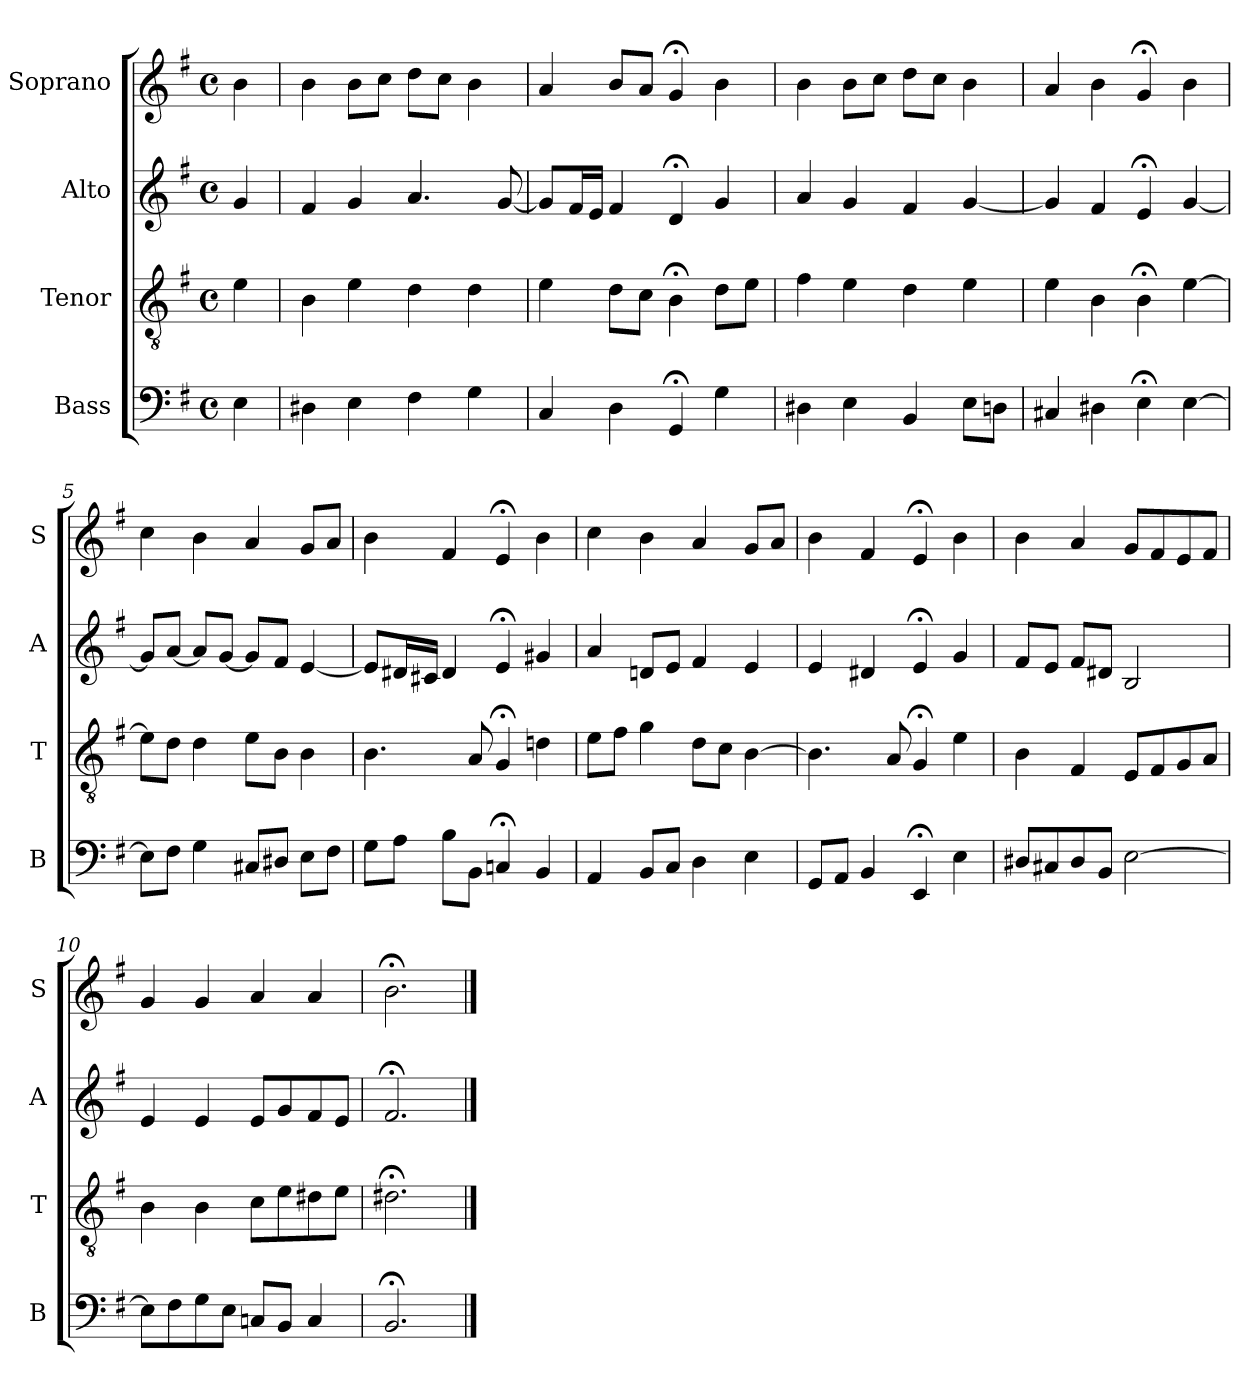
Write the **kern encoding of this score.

**kern	**kern	**kern	**kern
*part4	*part3	*part2	*part1
*staff4	*staff3	*staff2	*staff1
*I"Bass	*I"Tenor	*I"Alto	*I"Soprano
*I'B	*I'T	*I'A	*I'S
*clefF4	*clefGv2	*clefG2	*clefG2
*k[f#]	*k[f#]	*k[f#]	*k[f#]
*e:	*e:	*e:	*e:
*M4/4	*M4/4	*M4/4	*M4/4
*met(c)	*met(c)	*met(c)	*met(c)
*MM100	*MM100	*MM100	*MM100
=	=	=	=
4E	4e	4g	4b
=1	=1	=1	=1
4D#X	4B	4f#	4b
4E	4e	4g	8bL
.	.	.	8ccJ
4F#	4d	4.a	8ddL
.	.	.	8ccJ
4G	4d	.	4b
.	.	[8g	.
=2	=2	=2	=2
4C	4e	8gL]	4a
.	.	16f#L	.
.	.	16eJJ	.
4D	8dL	4f#	8bL
.	8cJ	.	8aJ
4GG;<	4B;<	4d;<	4g;<
4G	8dL	4g	4b
.	8eJ	.	.
=3	=3	=3	=3
4D#X	4f#	4a	4b
4E	4e	4g	8bL
.	.	.	8ccJ
4BB	4d	4f#	8ddL
.	.	.	8ccJ
8EL	4e	[4g	4b
8DnJ	.	.	.
=4	=4	=4	=4
4C#X	4e	4g]	4a
4D#X	4B	4f#	4b
4E;<	4B;<	4e;<	4g;<
[4E	[4e	[4g	4b
=5	=5	=5	=5
8EL]	8eL]	8gL]	4cc
8F#J	8dJ	[8aJ	.
4G	4d	8aL]	4b
.	.	[8gJ	.
8C#XL	8eL	8gL]	4a
8D#XJ	8BJ	8f#J	.
8EL	4B	[4e	8gL
8F#J	.	.	8aJ
=6	=6	=6	=6
8GL	4.B	8eL]	4b
8AJ	.	16d#XL	.
.	.	16c#XJJ	.
8BL	.	4d#	4f#
8BBJ	8A	.	.
4Cn;<	4G;<	4e;<	4e;<
4BB	4dn	4g#X	4b
=7	=7	=7	=7
4AA	8eL	4a	4cc
.	8f#J	.	.
8BBL	4g	8dnL	4b
8CJ	.	8eJ	.
4D	8dL	4f#	4a
.	8cJ	.	.
4E	[4B	4e	8gL
.	.	.	8aJ
=8	=8	=8	=8
8GGL	4.B]	4e	4b
8AAJ	.	.	.
4BB	.	4d#X	4f#
.	8A	.	.
4EE;<	4G;<	4e;<	4e;<
4E	4e	4g	4b
=9	=9	=9	=9
8D#XL	4B	8f#L	4b
8C#X	.	8eJ	.
8D#i	4F#i	8f#iL	4ai
8BBJ	.	8d#XJ	.
[2E	8EL	2B	8gL
.	8F#	.	8f#
.	8G	.	8e
.	8AJ	.	8f#J
=10	=10	=10	=10
8EL]	4B	4e	4g
8F#	.	.	.
8G	4B	4e	4g
8EJ	.	.	.
8CnL	8cL	8eL	4a
8BBJ	8e	8g	.
4C	8d#X	8f#	4a
.	8eJ	8eJ	.
=11	=11	=11	=11
2.BB;<	2.d#X;<	2.f#;<	2.b;<
==	==	==	==
*-	*-	*-	*-
